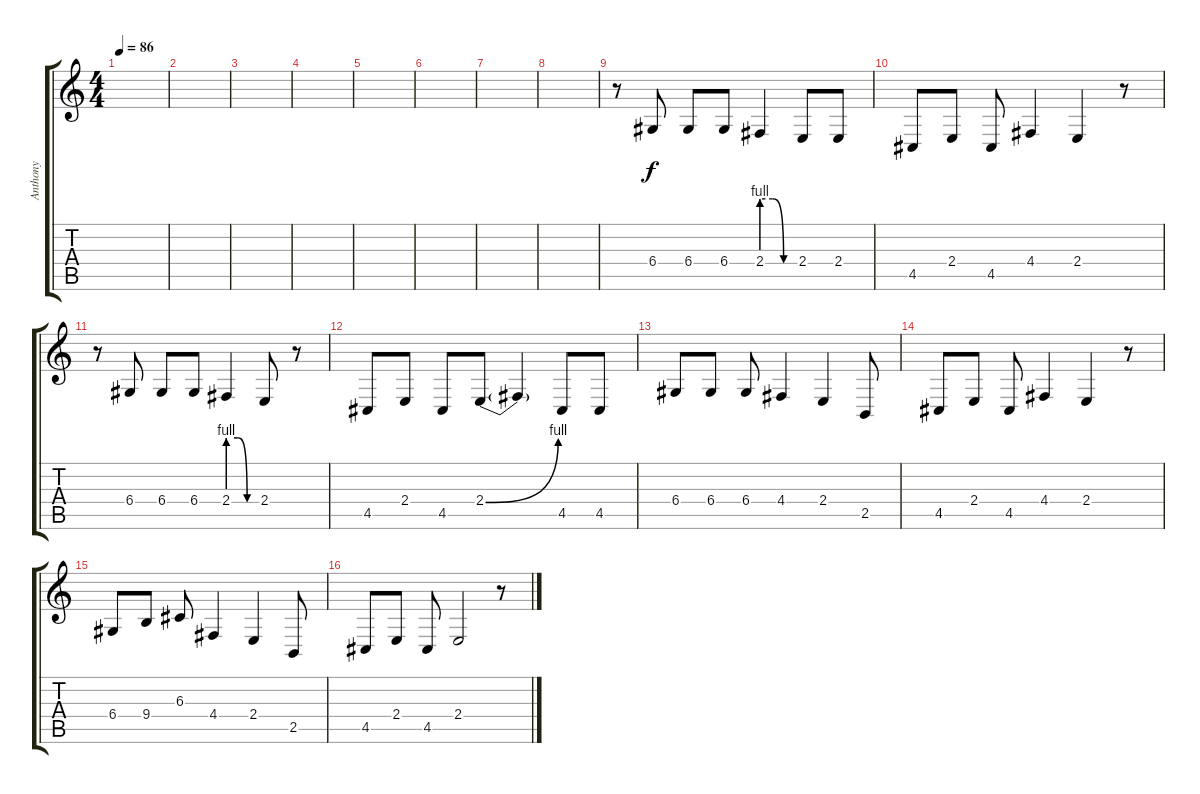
\track ("Anthony" "Anthony") {instrument flute}
\staff {score tabs}
\tuning (E4 B3 G3 D3 A2 E2) {hide}
\ts (4 4)
\tempo 86
\clef g2
\ks c
|
|
|
|
|
|
|
|
r.8 6.4.8 6.4.8 6.4.8 2.4{be (custom 0 4 20 4 40 0 60 0)}.4 2.4.8 2.4.8 |
4.5.8 2.4.8 4.5.8 4.4.4 2.4.4 r.8 |
r.8 6.4.8 6.4.8 6.4.8 2.4{be (custom 0 4 20 4 40 0 60 0)}.4 2.4.8 r.8 |
4.5.8 2.4.8 4.5.8 2.4{be (bend 0 0 60 4)}.8 2.4{t}.4 4.5.8 4.5.8 |
6.4.8 6.4.8 6.4.8 4.4.4 2.4.4 2.5.8 |
4.5.8 2.4.8 4.5.8 4.4.4 2.4.4 r.8 |
6.4.8 9.4.8 6.3.8 4.4.4 2.4.4 2.5.8 |
4.5.8 2.4.8 4.5.8 2.4.2 r.8
